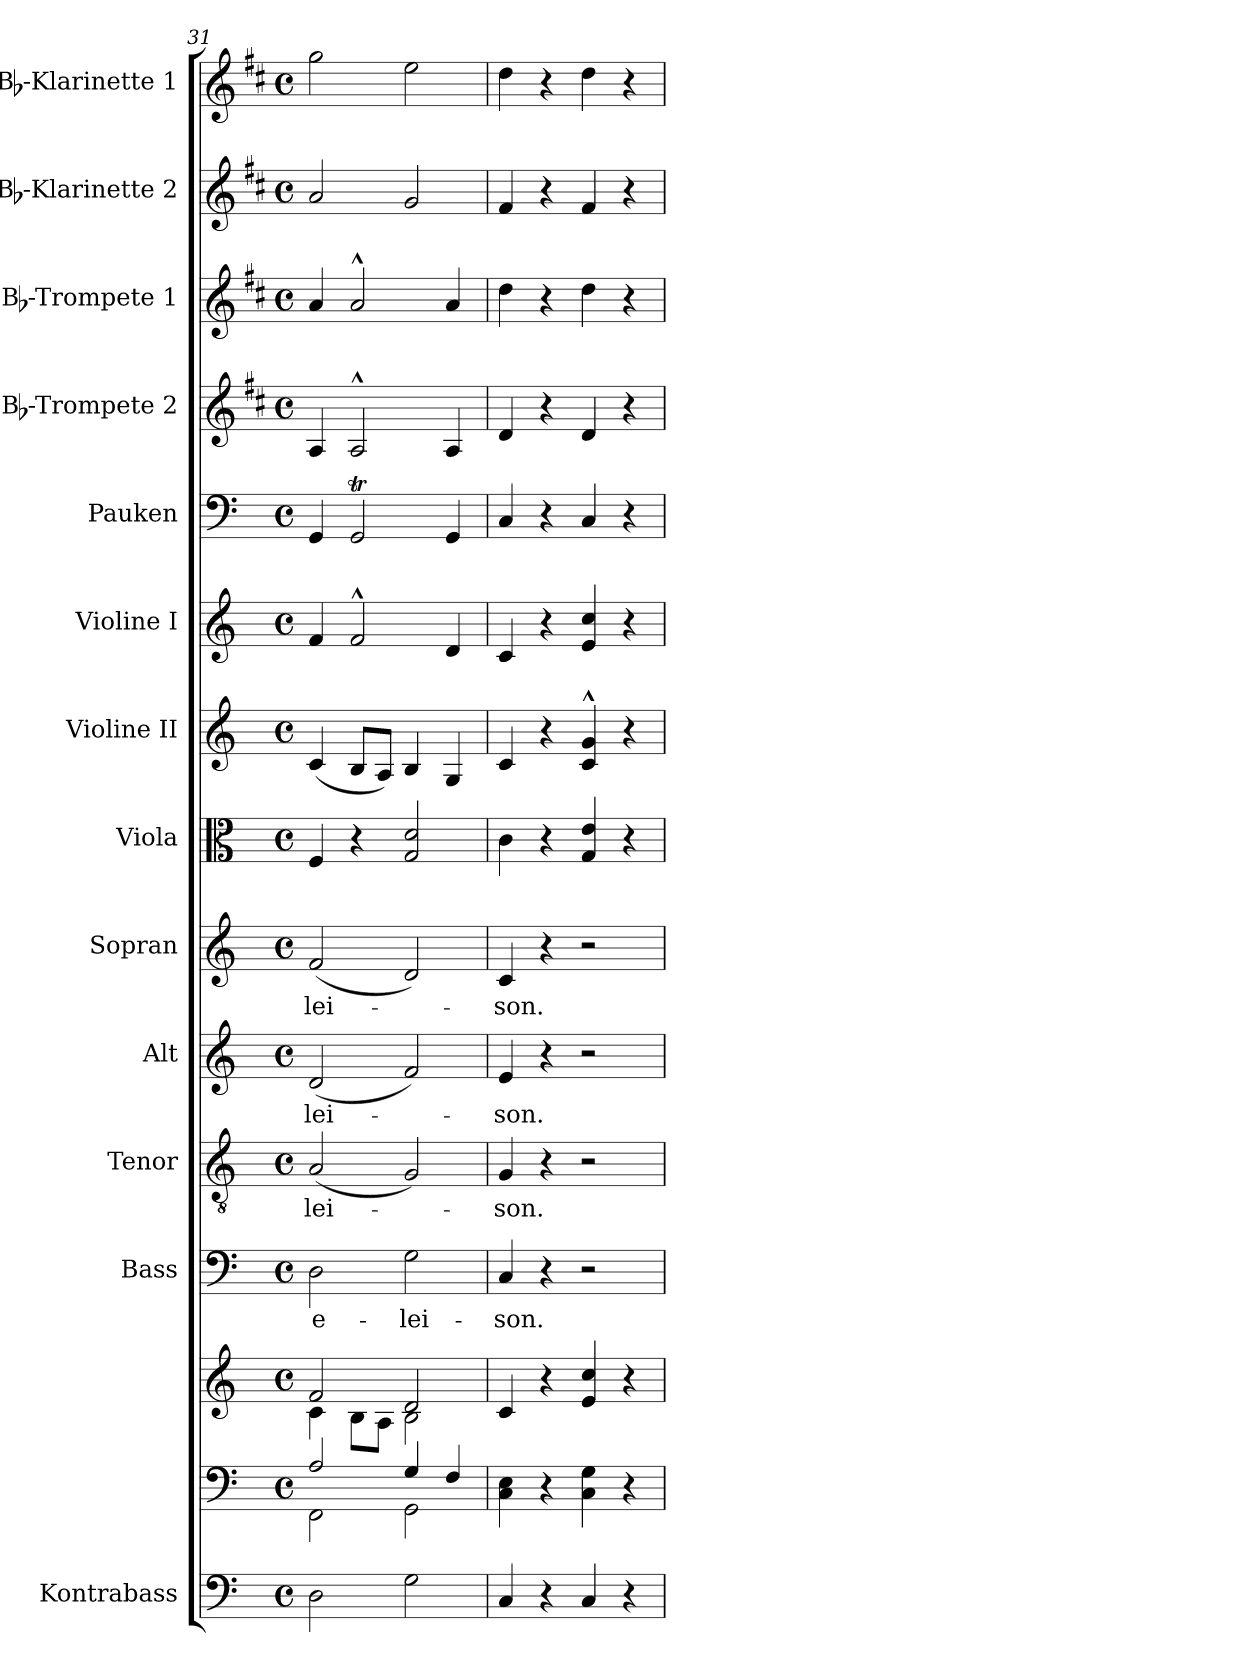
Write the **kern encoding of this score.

**kern	**kern	**kern	**kern	**text	**kern	**text	**kern	**text	**kern	**text	**kern	**kern	**kern	**kern	**kern	**kern	**kern	**kern
*part14	*part13	*part13	*part12	*part12	*part11	*part11	*part10	*part10	*part9	*part9	*part8	*part7	*part6	*part5	*part4	*part3	*part2	*part1
*staff15	*staff14	*staff13	*staff12	*staff12	*staff11	*staff11	*staff10	*staff10	*staff9	*staff9	*staff8	*staff7	*staff6	*staff5	*staff4	*staff3	*staff2	*staff1
*I"Kontrabass	*	*	*I"Bass	*	*I"Tenor	*	*I"Alt	*	*I"Sopran	*	*I"Viola	*I"Violine II	*I"Violine I	*I"Pauken	*I"Bb-Trompete 2	*I"Bb-Trompete 1	*I"Bb-Klarinette 2	*I"Bb-Klarinette 1
*I'Kb.	*	*	*I'B.	*	*I'T.	*	*I'A.	*	*I'S.	*	*I'Vla.	*I'Vl. II	*I'Vl. I	*I'Pk.	*I'Bb Trp. 2	*I'Bb Trp. 1	*I'Bb Kl. 2	*I'Bb Kl. 1
*clefF4	*clefF4	*clefG2	*clefF4	*	*clefGv2	*	*clefG2	*	*clefG2	*	*clefC3	*clefG2	*clefG2	*clefF4	*clefG2	*clefG2	*clefG2	*clefG2
*ITrd7c12	*	*	*	*	*	*	*	*	*	*	*	*	*	*	*ITrd1c2	*ITrd1c2	*ITrd1c2	*ITrd1c2
*k[]	*k[]	*k[]	*k[]	*	*k[]	*	*k[]	*	*k[]	*	*k[]	*k[]	*k[]	*k[]	*k[]	*k[]	*k[]	*k[]
*C:	*C:	*C:	*C:	*	*C:	*	*C:	*	*C:	*	*C:	*C:	*C:	*C:	*C:	*C:	*C:	*C:
*M4/4	*M4/4	*M4/4	*M4/4	*	*M4/4	*	*M4/4	*	*M4/4	*	*M4/4	*M4/4	*M4/4	*M4/4	*M4/4	*M4/4	*M4/4	*M4/4
*met(c)	*met(c)	*met(c)	*met(c)	*	*met(c)	*	*met(c)	*	*met(c)	*	*met(c)	*met(c)	*met(c)	*met(c)	*met(c)	*met(c)	*met(c)	*met(c)
=31	=31	=31	=31	=31	=31	=31	=31	=31	=31	=31	=31	=31	=31	=31	=31	=31	=31	=31
*	*^	*^	*	*	*	*	*	*	*	*	*	*	*	*	*	*	*	*
!	!	!	!	!	!	!LO:LY:b	!	!LO:LY:b	!	!LO:LY:b	!	!LO:LY:b	!	!	!	!	!	!	!	!
2DD\	2A/	2FF\	2f/	4c\	2D\	e-	(<2A/	-lei-	(<2d/	-lei-	(<2f/	-lei-	4F/	(<4c/	4f/	4GG/	4G/	4g/	2g/	2ff\
.	.	.	.	8B\L	.	.	.	.	.	.	.	.	4r	8B/L	2f^^>/	2GGT/	2G^^>/	2g^^>/	.	.
.	.	.	.	8A\J	.	.	.	.	.	.	.	.	.	8A/J)	.	.	.	.	.	.
!	!	!	!	!	!	!LO:LY:b	!	!	!	!	!	!	!	!	!	!	!	!	!	!
2GG\	4G/	2GG\	2d/	2B\	2G\	-lei-	2G/)	.	2f/)	.	2d/)	.	2G/ 2d/	4B/	.	.	.	.	2f/	2dd\
.	4F/	.	.	.	.	.	.	.	.	.	.	.	.	4G/	4d/	4GG/	4G/	4g/	.	.
*	*v	*v	*	*	*	*	*	*	*	*	*	*	*	*	*	*	*	*	*	*
*	*	*v	*v	*	*	*	*	*	*	*	*	*	*	*	*	*	*	*	*
=32	=32	=32	=32	=32	=32	=32	=32	=32	=32	=32	=32	=32	=32	=32	=32	=32	=32	=32
!	!	!	!	!LO:LY:b	!	!LO:LY:b	!	!LO:LY:b	!	!LO:LY:b	!	!	!	!	!	!	!	!
4CC/	4C\ 4E\	4c/	4C/	-son.	4G/	-son.	4e/	-son.	4c/	-son.	4c\	4c/	4c/	4C/	4c/	4cc\	4e/	4cc\
4r	4r	4r	4r	.	4r	.	4r	.	4r	.	4r	4r	4r	4r	4r	4r	4r	4r
4CC/	4C\ 4G\	4e/ 4cc/	2r	.	2r	.	2r	.	2r	.	4G/ 4e/	4c/^^> 4g/^^>	4e/ 4cc/	4C/	4c/	4cc\	4e/	4cc\
4r	4r	4r	.	.	.	.	.	.	.	.	4r	4r	4r	4r	4r	4r	4r	4r
=	=	=	=	=	=	=	=	=	=	=	=	=	=	=	=	=	=	=
*-	*-	*-	*-	*-	*-	*-	*-	*-	*-	*-	*-	*-	*-	*-	*-	*-	*-	*-
